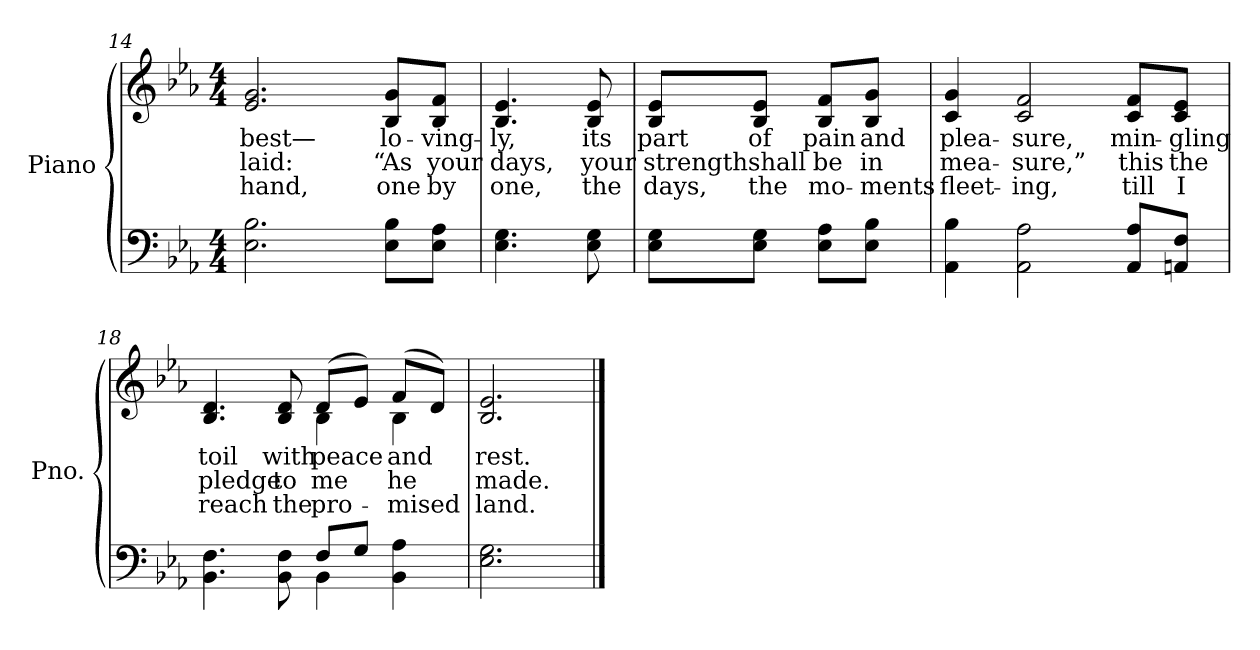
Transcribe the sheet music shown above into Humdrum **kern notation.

**kern	**kern	**text	**text	**text
*part2	*part1	*part1	*part1	*part1
*staff2	*staff1	*staff1	*staff1	*staff1
*I"Piano	*I"Piano	*	*	*
*I'Pno.	*I'Pno.	*	*	*
*clefF4	*clefG2	*	*	*
*k[b-e-a-]	*k[b-e-a-]	*	*	*
*E-:	*E-:	*	*	*
*M4/4	*M4/4	*	*	*
=14	=14	=14	=14	=14
!	!	!LO:LY:b:color=#000000	!LO:LY:b:color=#000000	!LO:LY:b:color=#000000
2.E-i\ 2.B-i	2.e-i/ 2.gi	best—	laid:	hand,
!	!	!LO:LY:b:color=#000000	!LO:LY:b:color=#000000	!LO:LY:b:color=#000000
8E-i\ 8B-i\L	8B-i/ 8gi/L	lo-	“As	one
!	!	!LO:LY:b:color=#000000	!LO:LY:b:color=#000000	!LO:LY:b:color=#000000
8E-i\ 8A-i\J	8B-i/ 8fi/J	-ving-	your	by
=15	=15	=15	=15	=15
!	!	!LO:LY:b:color=#000000	!LO:LY:b:color=#000000	!LO:LY:b:color=#000000
4.E-i\ 4.Gi	4.B-i/ 4.e-i	-ly,	days,	one,
!	!	!LO:LY:b:color=#000000	!LO:LY:b:color=#000000	!LO:LY:b:color=#000000
8E-i\ 8Gi	8B-i/ 8e-i	its	your	the
!!LO:LB:g=z
=16	=16	=16	=16	=16
!	!	!LO:LY:b:color=#000000	!LO:LY:b:color=#000000	!LO:LY:b:color=#000000
8E-i\ 8Gi\L	8B-i/ 8e-i/L	part	strength	days,
!	!	!LO:LY:b:color=#000000	!LO:LY:b:color=#000000	!LO:LY:b:color=#000000
8E-i\ 8Gi\J	8B-i/ 8e-i/J	of	shall	the
!	!	!LO:LY:b:color=#000000	!LO:LY:b:color=#000000	!LO:LY:b:color=#000000
8E-i\ 8A-i\L	8B-i/ 8fi/L	pain	be	mo-
!	!	!LO:LY:b:color=#000000	!LO:LY:b:color=#000000	!LO:LY:b:color=#000000
8E-i\ 8B-i\J	8B-i/ 8gi/J	and	in	-ments
=17	=17	=17	=17	=17
!	!	!LO:LY:b:color=#000000	!LO:LY:b:color=#000000	!LO:LY:b:color=#000000
4AA-i\ 4B-i	4ci/ 4gi	plea-	mea-	fleet-
!	!	!LO:LY:b:color=#000000	!LO:LY:b:color=#000000	!LO:LY:b:color=#000000
2AA-i\ 2A-i	2ci/ 2fi	-sure,	-sure,”	-ing,
!	!	!LO:LY:b:color=#000000	!LO:LY:b:color=#000000	!LO:LY:b:color=#000000
8AA-i/ 8A-i/L	8ci/ 8fi/L	min-	this	till
!	!	!LO:LY:b:color=#000000	!LO:LY:b:color=#000000	!LO:LY:b:color=#000000
8AAni/ 8Fi/J	8ci/ 8e-i/J	-gling	the	I
!!LO:LB:g=z
=18	=18	=18	=18	=18
*^	*	*	*	*
!	!	!	!LO:LY:b:color=#000000	!LO:LY:b:color=#000000	!LO:LY:b:color=#000000
*	*	*^	*	*	*
4.BB-i\ 4.Fi	2ryy	4.B-i/ 4.di	2ryy	toil	pledge	reach
!	!	!	!	!LO:LY:b:color=#000000	!LO:LY:b:color=#000000	!LO:LY:b:color=#000000
8BB-i\ 8Fi	.	8B-i/ 8di	.	with	to	the
!	!	!	!	!LO:LY:b:color=#000000	!LO:LY:b:color=#000000	!LO:LY:b:color=#000000
8Fi/L	4BB-i\	(8di/L	4B-i\	peace	me	pro-
8Gi/J	.	8e-i/J)	.	.	.	.
!	!	!	!	!LO:LY:b:color=#000000	!LO:LY:b:color=#000000	!LO:LY:b:color=#000000
4BB-i\ 4A-i	4ryy	(8fi/L	4B-i\	and	he	-mised
.	.	8di/J)	.	.	.	.
*v	*v	*	*	*	*	*
*	*v	*v	*	*	*
=19	=19	=19	=19	=19
!	!	!LO:LY:b:color=#000000	!LO:LY:b:color=#000000	!LO:LY:b:color=#000000
2.E-i\ 2.Gi	2.B-i/ 2.e-i	rest.	made.	land.
==	==	==	==	==
*-	*-	*-	*-	*-
